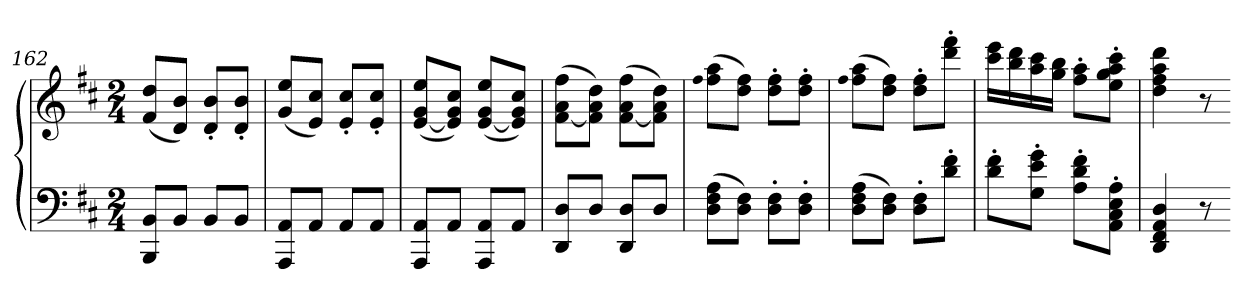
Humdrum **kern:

**kern	**kern
*part1	*part1
*staff2	*staff1
*clefF4	*clefG2
*k[f#c#]	*k[f#c#]
*D:	*D:
*M2/4	*M2/4
=162	=162
8BBB 8BBL	(8f# 8ddL
8BBJ	8d 8bJ)
8BBL	8d' 8b'L
8BBJ	8d' 8b'J
=163	=163
8AAA 8AAL	(8g 8eeL
8AAJ	8e 8cc#J)
8AAL	8e' 8cc#'L
8AAJ	8e' 8cc#'J
=164	=164
8AAA 8AAL	([8e 8g 8eeL
8AAJ	8e] 8g 8cc#J)
8AAA 8AAL	([8e 8g 8eeL
8AAJ	8e] 8g 8cc#J)
=165	=165
8DD 8DL	([8f# 8a 8ff#L
8DJ	8f#] 8a 8ddJ)
8DD 8DL	([8f# 8a 8ff#L
8DJ	8f#] 8a 8ddJ)
=166	=166
.	qff#
(8D 8F# 8AL	(8ff# 8aaL
8D 8F#J)	8dd 8ff#J)
8D' 8F#'L	8dd' 8ff#'L
8D' 8F#'J	8dd' 8ff#'J
=167	=167
.	qff#
(8D 8F# 8AL	(8ff# 8aaL
8D 8F#J)	8dd 8ff#J)
8D' 8F#'L	8dd' 8ff#'L
8d' 8f#'J	8ddd' 8fff#'J
=168	=168
8d' 8f#'L	16ccc# 16eeeLL
.	16bb 16ddd
8G' 8e' 8g'J	16aa 16ccc#
.	16gg 16bbJJ
8A' 8d' 8f#'L	8ff#' 8aa'L
8AA' 8C#' 8E' 8A'J	8ee' 8gg' 8aa' 8ccc#'J
=169	=169
4DD 4FF# 4AA 4D	4dd 4ff# 4aa 4ddd
8r	8r
=-	=-
*-	*-
